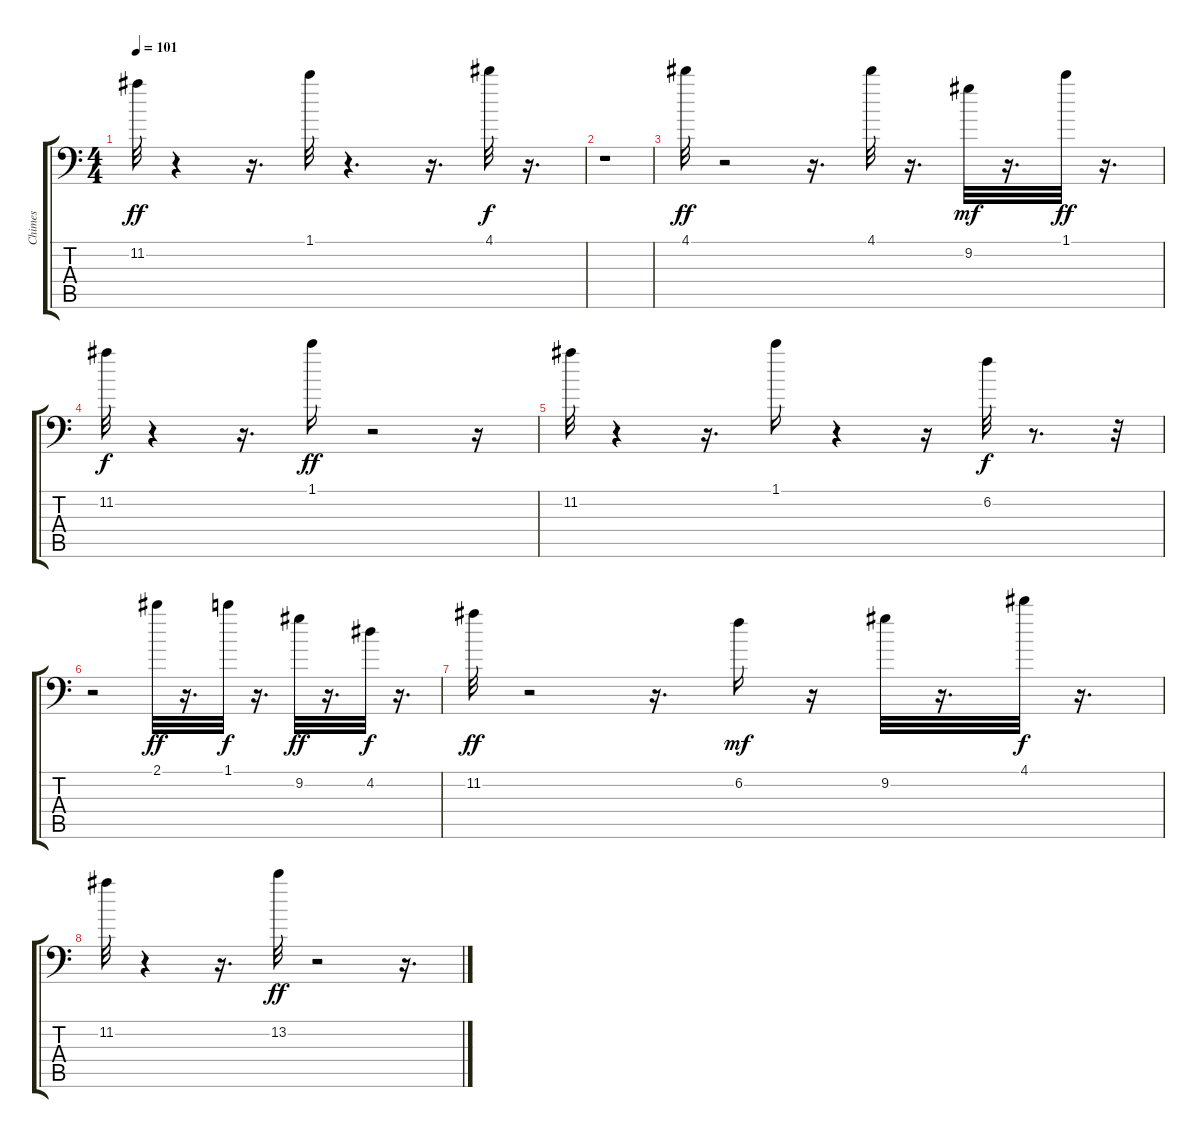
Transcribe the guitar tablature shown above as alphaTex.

\track ("Chimes" "Chimes") {instrument glockenspiel}
\staff {score tabs}
\tuning (B5 B4 B3 B2 B1 B0) {hide}
\ts (4 4)
\tempo 101
\clef f4
\ks c
11.2.32{dy ff} r.4 r.16{d} 1.1.32 r.4{d} r.16{d} 4.1.32{dy f} r.16{d} |
r.1 |
4.1.32{dy ff} r.2 r.16{d} 4.1.32 r.16{d} 9.2.32{dy mf} r.16{d} 1.1.32{dy ff} r.16{d} |
11.2.32{dy f} r.4 r.16{d} 1.1.16{dy ff} r.2 r.16 |
11.2.32 r.4 r.16{d} 1.1.16 r.4 r.16 6.2.32{dy f} r.8{d} r.32 |
r.2 2.1.32{dy ff} r.16{d} 1.1.32{dy f} r.16{d} 9.2.32{dy ff} r.16{d} 4.2.32{dy f} r.16{d} |
11.2.32{dy ff} r.2 r.16{d} 6.2.16{dy mf} r.16 9.2.32 r.16{d} 4.1.32{dy f} r.16{d} |
11.2.32 r.4 r.16{d} 13.2.32{dy ff} r.2 r.16{d}
